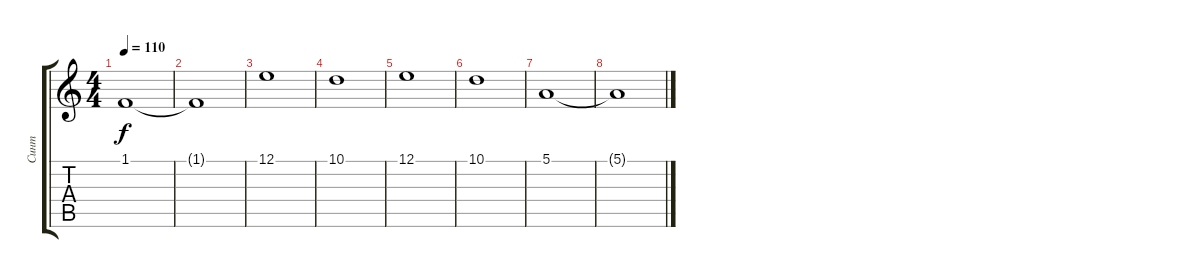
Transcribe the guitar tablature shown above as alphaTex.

\track ("Синт" "Синт") {instrument pad2warm}
\staff {score tabs}
\tuning (E4 B3 G3 D3 A2 E2) {hide}
\ts (4 4)
\tempo 110
\clef g2
\ks c
1.1.1{dy f} |
1.1{t}.1 |
12.1.1 |
10.1.1 |
12.1.1 |
10.1.1 |
5.1.1 |
5.1{t}.1
